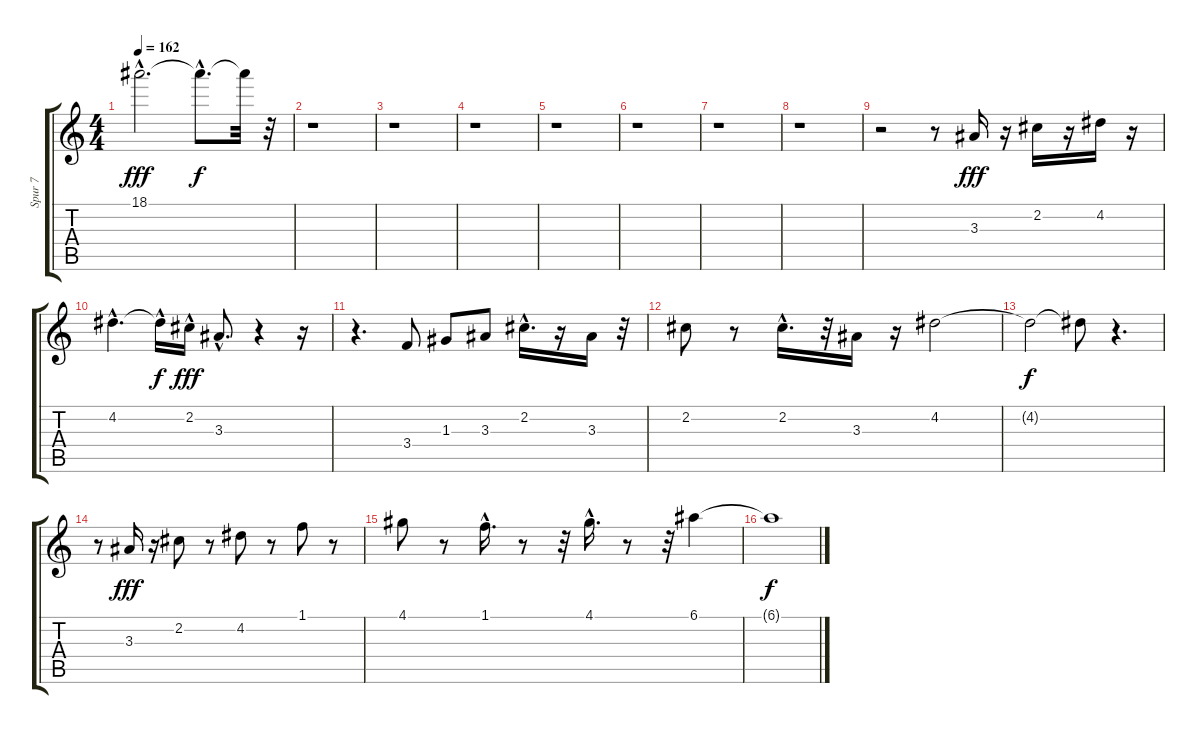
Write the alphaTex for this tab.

\track ("Spur 7" "Spur 7") {instrument distortionguitar}
\staff {score tabs}
\tuning (E4 B3 G3 D3 A2 E2) {hide}
\ts (4 4)
\tempo 162
\clef g2
\ks c
18.1{hac}.2{d dy fff} 18.1{hac t}.8{d dy f} 18.1{t}.32 r.32 |
r.1 |
r.1 |
r.1 |
r.1 |
r.1 |
r.1 |
r.1 |
r.2 r.8 3.3.16{dy fff} r.16 2.2.16 r.16 4.2.16 r.16 |
4.2{hac}.4{d} 4.2{hac t}.16{dy f} 2.2{hac}.16{dy fff} 3.3{hac}.8{d} r.4 r.16 |
r.4{d} 3.4.8 1.3.8 3.3.8 2.2{hac}.16{d} r.16 3.3.16 r.32 |
2.2.8 r.8 2.2{hac}.16{d} r.32 3.3.16 r.16 4.2.2 |
4.2{t}.2{dy f} 4.2{t}.8 r.4{d} |
r.8 3.3.16{dy fff} r.16 2.2.8 r.8 4.2.8 r.8 1.1.8 r.8 |
4.1.8 r.8 1.1{hac}.16{d} r.8 r.32 4.1{hac}.16{d} r.8 r.32 6.1.4 |
6.1{t}.1{dy f}
